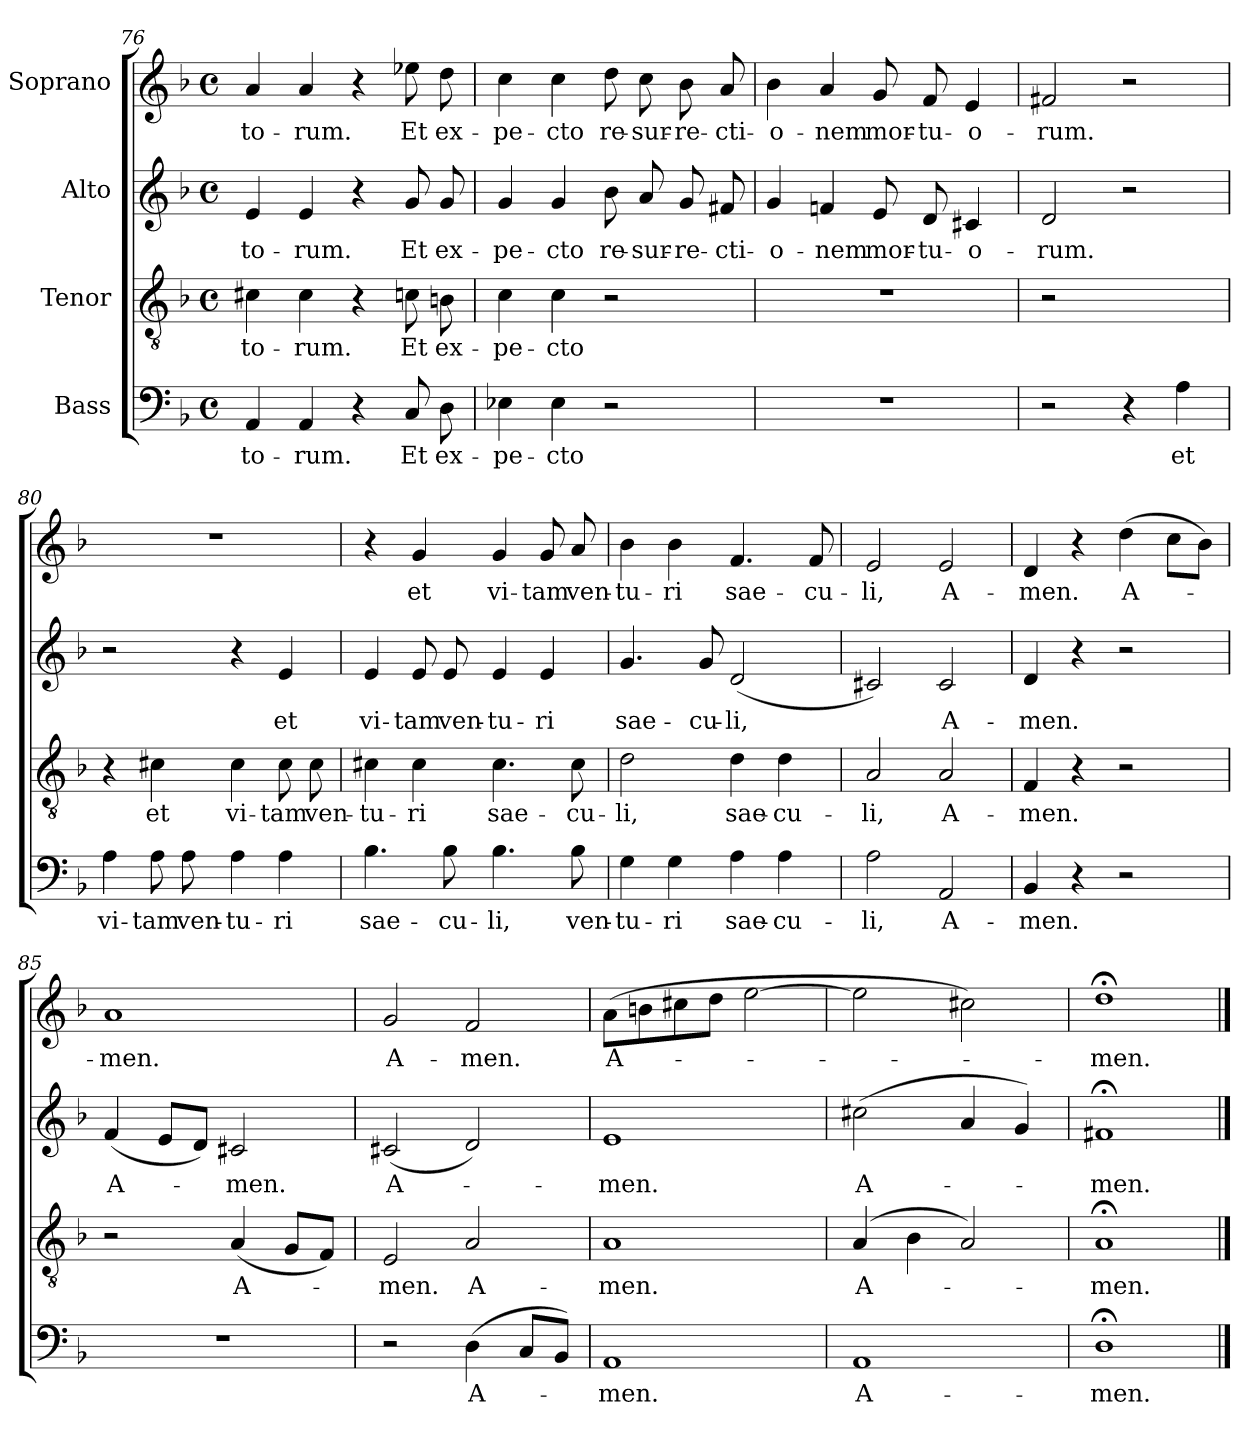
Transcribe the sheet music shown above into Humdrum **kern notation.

**kern	**text	**kern	**text	**kern	**text	**kern	**text
*part4	*part4	*part3	*part3	*part2	*part2	*part1	*part1
*staff4	*staff4	*staff3	*staff3	*staff2	*staff2	*staff1	*staff1
*I"Bass	*	*I"Tenor	*	*I"Alto	*	*I"Soprano	*
*clefF4	*	*clefGv2	*	*clefG2	*	*clefG2	*
*k[b-]	*	*k[b-]	*	*k[b-]	*	*k[b-]	*
*F:	*	*F:	*	*F:	*	*F:	*
*M4/4	*	*M4/4	*	*M4/4	*	*M4/4	*
*met(c)	*	*met(c)	*	*met(c)	*	*met(c)	*
=76	=76	=76	=76	=76	=76	=76	=76
4AA/	-to-	4c#X\	-to-	4e/	-to-	4a/	-to-
4AA/	rum.	4c#\	rum.	4e/	rum.	4a/	-rum.
4r	.	4r	.	4r	.	4r	.
8C/	Et	8cn\	Et	8g/	Et	8ee-X\	Et
8D\	ex-	8Bn\	ex-	8g/	ex-	8dd\	ex-
=77	=77	=77	=77	=77	=77	=77	=77
4E-X\	-pe-	4c\	-pe-	4g/	-pe-	4cc\	-pe-
4E-\	-cto	4c\	-cto	4g/	-cto	4cc\	-cto
2r	.	2r	.	8b-\	re-	8dd\	re-
.	.	.	.	8a/	-sur-	8cc\	-sur-
.	.	.	.	8g/	-re-	8b-\	-re-
.	.	.	.	8f#X/	-cti-	8a/	-cti-
=78	=78	=78	=78	=78	=78	=78	=78
1r	.	1r	.	4g/	-o-	4b-\	-o-
.	.	.	.	4fn/	nem	4a/	-nem
.	.	.	.	8e/	-mor-	8g/	mor-
.	.	.	.	8d/	-tu-	8f/	-tu-
.	.	.	.	4c#X/	-o-	4e/	-o-
=79	=79	=79	=79	=79	=79	=79	=79
2r	.	2r	.	2d/	-rum.	2f#X/	-rum.
4r	.	2ryy	.	2r	.	2r	.
4A\	et	.	.	.	.	.	.
!!LO:LB:g=z
=80	=80	=80	=80	=80	=80	=80	=80
4A\	vi-	4r	.	2r	.	1r	.
8A\	-tam	4c#X\	et	.	.	.	.
8A\	ven-	.	.	.	.	.	.
4A\	-tu-	4c#\	vi-	4r	.	.	.
4A\	-ri	8c#\	-tam	4e/	et	.	.
.	.	8c#\	ven-	.	.	.	.
=81	=81	=81	=81	=81	=81	=81	=81
4.B-\	sae-	4c#X\	-tu-	4e/	vi-	4r	.
.	.	4c#\	-ri	8e/	-tam	4g/	et
8B-\	-cu-	.	.	8e/	ven-	.	.
4.B-\	-li,	4.c#\	sae-	4e/	-tu-	4g/	vi-
.	.	.	.	4e/	-ri	8g/	-tam
8B-\	ven-	8c#\	-cu-	.	.	8a/	ven-
=82	=82	=82	=82	=82	=82	=82	=82
4G\	-tu-	2d\	-li,	4.g/	sae-	4b-\	-tu-
4G\	-ri	.	.	.	.	4b-\	-ri
.	.	.	.	8g/	-cu-	.	.
4A\	sae-	4d\	sae-	(2d/	-li,	4.f/	sae-
4A\	-cu-	4d\	-cu-	.	.	.	.
.	.	.	.	.	.	8f/	-cu-
=83	=83	=83	=83	=83	=83	=83	=83
2A\	-li,	2A/	-li,	2c#X/)	.	2e/	-li,
2AA/	A-	2A/	A-	2c#/	A-	2e/	A-
=84	=84	=84	=84	=84	=84	=84	=84
4BB-/	-men.	4F/	-men.	4d/	-men.	4d/	-men.
4r	.	4r	.	4r	.	4r	.
2r	.	2r	.	2r	.	(4dd\	A-
.	.	.	.	.	.	8cc\L	.
.	.	.	.	.	.	8b-\J)	.
!!LO:LB:g=z
=85	=85	=85	=85	=85	=85	=85	=85
1r	.	2r	.	(4f/	A-	1a	-men.
.	.	.	.	8e/L	.	.	.
.	.	.	.	8d/J)	.	.	.
.	.	(4A/	A-	2c#X/	-men.	.	.
.	.	8G/L	.	.	.	.	.
.	.	8F/J)	.	.	.	.	.
=86	=86	=86	=86	=86	=86	=86	=86
2r	.	2E/	-men.	(2c#X/	A-	2g/	A-
(4D\	A-	2A/	A-	2d/)	.	2f/	-men.
8C/L	.	.	.	.	.	.	.
8BB-/J)	.	.	.	.	.	.	.
=87	=87	=87	=87	=87	=87	=87	=87
1AA	-men.	1A	-men.	1e	-men.	(8a\L	A-
.	.	.	.	.	.	8bn\	.
.	.	.	.	.	.	8cc#X\	.
.	.	.	.	.	.	8dd\J	.
.	.	.	.	.	.	[2ee\	.
=88	=88	=88	=88	=88	=88	=88	=88
1AA	A-	(4A/	A-	(2cc#X\	A-	2ee\]	.
.	.	4B-\	.	.	.	.	.
.	.	2A/)	.	4a/	.	2cc#X\)	.
.	.	.	.	4g/)	.	.	.
=89	=89	=89	=89	=89	=89	=89	=89
1D;<	-men.	1A;<	-men.	1f#X;<	-men.	1dd;<	-men.
==	==	==	==	==	==	==	==
*-	*-	*-	*-	*-	*-	*-	*-
